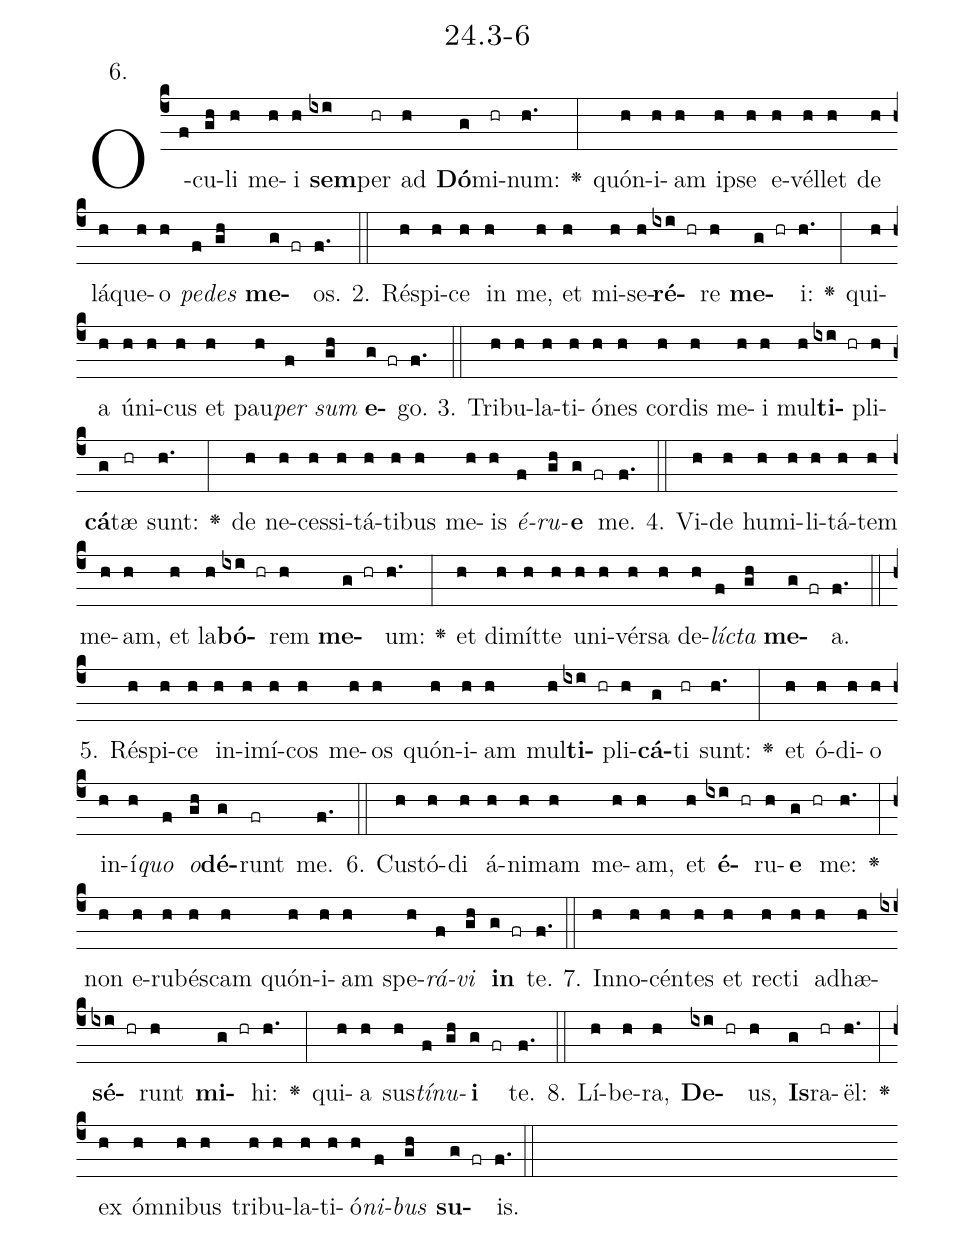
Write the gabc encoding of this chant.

name: 24.3-6;
annotation: 6.;
%%
(c4)O(f)cu(gh)li(h) me(h)i(h) <b>sem</b>(ixi)per(hr) ad(h) <b>Dó</b>(g)mi(hr)num:(h.) <v>\greheightstar</v>(:) quón(h)i(h)am(h) ip(h)se(h) e(h)vél(h)let(h) de(h) lá(h)que(h)o(h) <i>pe</i>(f)<i>des</i>(gh) <b>me</b>(g fr)os.(f.) (::)
2. Ré(h)spi(h)ce(h) in(h) me,(h) et(h) mi(h)se(h)<b>ré</b>(ixi hr)re(h) <b>me</b>(g hr)i:(h.) <v>\greheightstar</v>(:) qui(h)a(h) ú(h)ni(h)cus(h) et(h) pau(h)<i>per</i>(f) <i>sum</i>(gh) <b>e</b>(g fr)go.(f.) (::)
3. Tri(h)bu(h)la(h)ti(h)ó(h)nes(h) cor(h)dis(h) me(h)i(h) mul(h)<b>ti</b>(ixi hr)pli(h)<b>cá</b>(g)tæ(hr) sunt:(h.) <v>\greheightstar</v>(:) de(h) ne(h)ces(h)si(h)tá(h)ti(h)bus(h) me(h)is(h) <i>é</i>(f)<i>ru</i>(gh)<b>e</b>(g fr) me.(f.) (::)
4. Vi(h)de(h) hu(h)mi(h)li(h)tá(h)tem(h) me(h)am,(h) et(h) la(h)<b>bó</b>(ixi hr)rem(h) <b>me</b>(g hr)um:(h.) <v>\greheightstar</v>(:) et(h) di(h)mít(h)te(h) u(h)ni(h)vér(h)sa(h) de(h)<i>líc</i>(f)<i>ta</i>(gh) <b>me</b>(g fr)a.(f.) (::)
5. Ré(h)spi(h)ce(h) in(h)i(h)mí(h)cos(h) me(h)os(h) quón(h)i(h)am(h) mul(h)<b>ti</b>(ixi hr)pli(h)<b>cá</b>(g)ti(hr) sunt:(h.) <v>\greheightstar</v>(:) et(h) ó(h)di(h)o(h) in(h)í(h)<i>quo</i>(f) <i>o</i>(gh)<b>dé</b>(g)runt(fr) me.(f.) (::)
6. Cus(h)tó(h)di(h) á(h)ni(h)mam(h) me(h)am,(h) et(h) <b>é</b>(ixi hr)ru(h)<b>e</b>(g hr) me:(h.) <v>\greheightstar</v>(:) non(h) e(h)ru(h)bés(h)cam(h) quón(h)i(h)am(h) spe(h)<i>rá</i>(f)<i>vi</i>(gh) <b>in</b>(g fr) te.(f.) (::)
7. In(h)no(h)cén(h)tes(h) et(h) rec(h)ti(h) ad(h)hæ(h)<b>sé</b>(ixi hr)runt(h) <b>mi</b>(g hr)hi:(h.) <v>\greheightstar</v>(:) qui(h)a(h) sus(h)<i>tí</i>(f)<i>nu</i>(gh)<b>i</b>(g fr) te.(f.) (::)
8. Lí(h)be(h)ra,(h) <b>De</b>(ixi hr)us,(h) <b>Is</b>(g)ra(hr)ël:(h.) <v>\greheightstar</v>(:) ex(h) óm(h)ni(h)bus(h) tri(h)bu(h)la(h)ti(h)ó(h)<i>ni</i>(f)<i>bus</i>(gh) <b>su</b>(g fr)is.(f.) (::)
